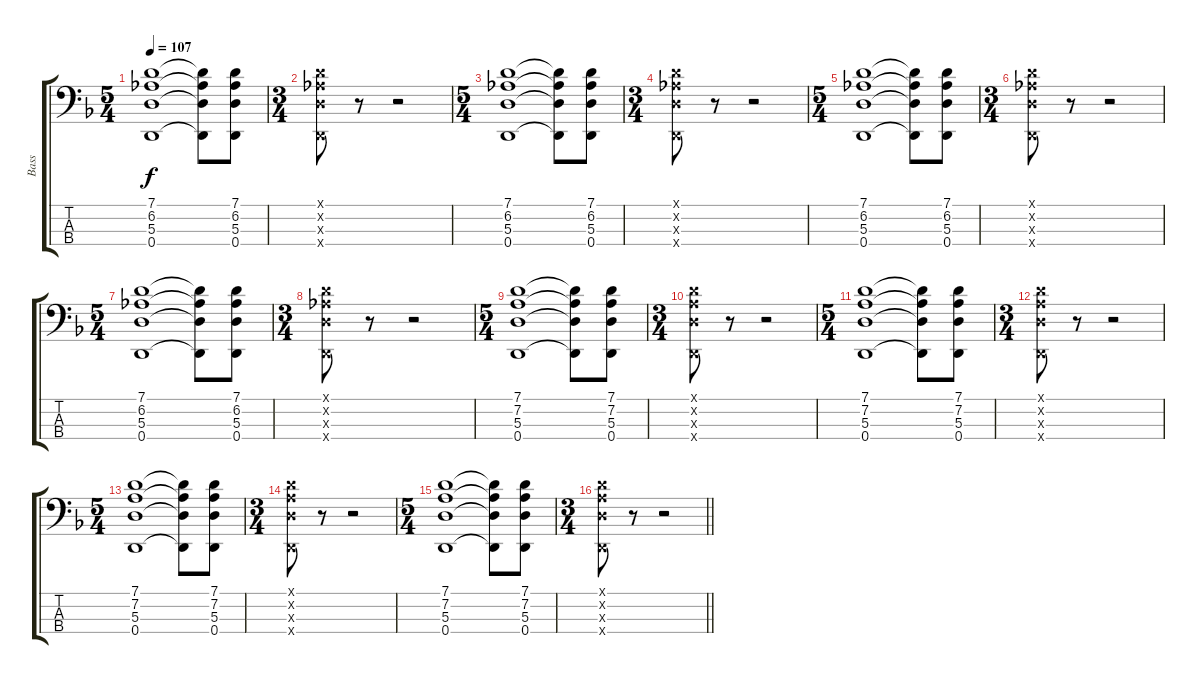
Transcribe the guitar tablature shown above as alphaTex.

\track ("Bass" "Bass") {instrument slapbass2}
\staff {score tabs}
\tuning (G2 D2 A1 D1) {hide}
\ts (5 4)
\tempo 107
\clef f4
\ks dminor
(7.1 6.2 5.3 0.4).1{dy f} (7.1{t} 6.2{t} 5.3{t} 0.4{t}).8 (7.1 6.2 5.3 0.4).8 |
\ts (3 4)
(7.1{x} 6.2{x} 5.3{x} 0.4{x}).8 r.8 r.2 |
\ts (5 4)
(7.1 6.2 5.3 0.4).1 (7.1{t} 6.2{t} 5.3{t} 0.4{t}).8 (7.1 6.2 5.3 0.4).8 |
\ts (3 4)
(7.1{x} 6.2{x} 5.3{x} 0.4{x}).8 r.8 r.2 |
\ts (5 4)
(7.1 6.2 5.3 0.4).1 (7.1{t} 6.2{t} 5.3{t} 0.4{t}).8 (7.1 6.2 5.3 0.4).8 |
\ts (3 4)
(7.1{x} 6.2{x} 5.3{x} 0.4{x}).8 r.8 r.2 |
\ts (5 4)
(7.1 6.2 5.3 0.4).1 (7.1{t} 6.2{t} 5.3{t} 0.4{t}).8 (7.1 6.2 5.3 0.4).8 |
\ts (3 4)
(7.1{x} 6.2{x} 5.3{x} 0.4{x}).8 r.8 r.2 |
\ts (5 4)
(7.1 7.2 5.3 0.4).1 (7.1{t} 7.2{t} 5.3{t} 0.4{t}).8 (7.1 7.2 5.3 0.4).8 |
\ts (3 4)
(7.1{x} 7.2{x} 5.3{x} 0.4{x}).8 r.8 r.2 |
\ts (5 4)
(7.1 7.2 5.3 0.4).1 (7.1{t} 7.2{t} 5.3{t} 0.4{t}).8 (7.1 7.2 5.3 0.4).8 |
\ts (3 4)
(7.1{x} 7.2{x} 5.3{x} 0.4{x}).8 r.8 r.2 |
\ts (5 4)
(7.1 7.2 5.3 0.4).1 (7.1{t} 7.2{t} 5.3{t} 0.4{t}).8 (7.1 7.2 5.3 0.4).8 |
\ts (3 4)
(7.1{x} 7.2{x} 5.3{x} 0.4{x}).8 r.8 r.2 |
\ts (5 4)
(7.1 7.2 5.3 0.4).1 (7.1{t} 7.2{t} 5.3{t} 0.4{t}).8 (7.1 7.2 5.3 0.4).8 |
\ts (3 4)
\barLineRight lightlight
(7.1{x} 7.2{x} 5.3{x} 0.4{x}).8 r.8 r.2
